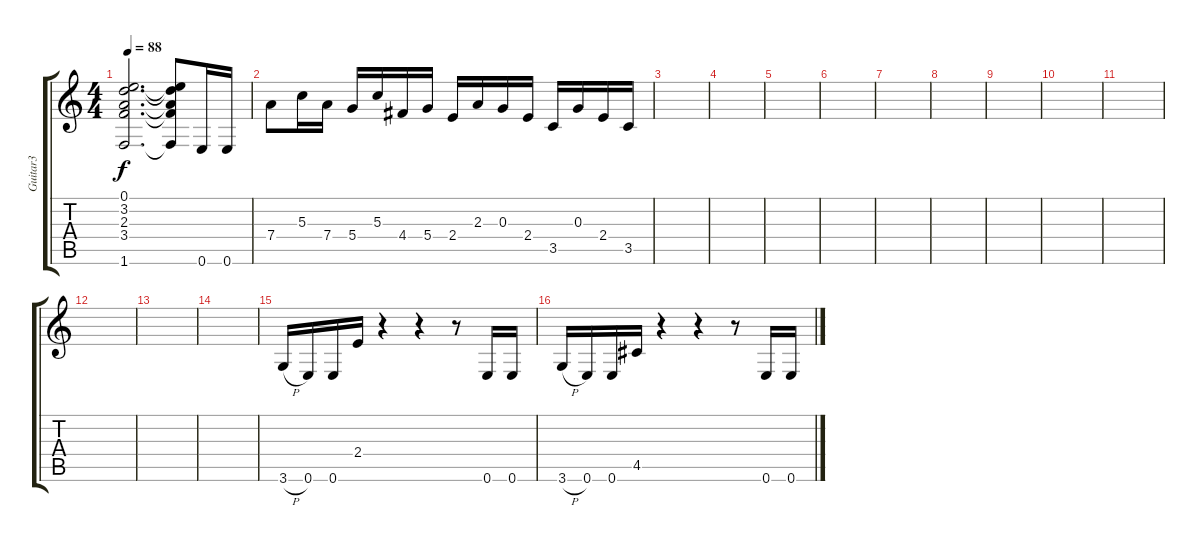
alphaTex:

\track ("Guitar3" "Guitar3") {instrument distortionguitar}
\staff {score tabs}
\tuning (E4 B3 G3 D3 A2 E2) {hide}
\ts (4 4)
\tempo 88
\clef g2
\ks c
(0.1 3.2 2.3 3.4 1.6).2{d dy f} (0.1{t} 3.2{t} 2.3{t} 3.4{t} 1.6{t}).8 0.6.16 0.6.16 |
7.4.8 5.3.16 7.4.16 5.4.16 5.3.16 4.4.16 5.4.16 2.4.16 2.3.16 0.3.16 2.4.16 3.5.16 0.3.16 2.4.16 3.5.16 |
|
|
|
|
|
|
|
|
|
|
|
|
3.6{h}.16 0.6.16 0.6.16 2.4.16 r.4 r.4 r.8 0.6.16 0.6.16 |
3.6{h}.16 0.6.16 0.6.16 4.5.16 r.4 r.4 r.8 0.6.16 0.6.16
